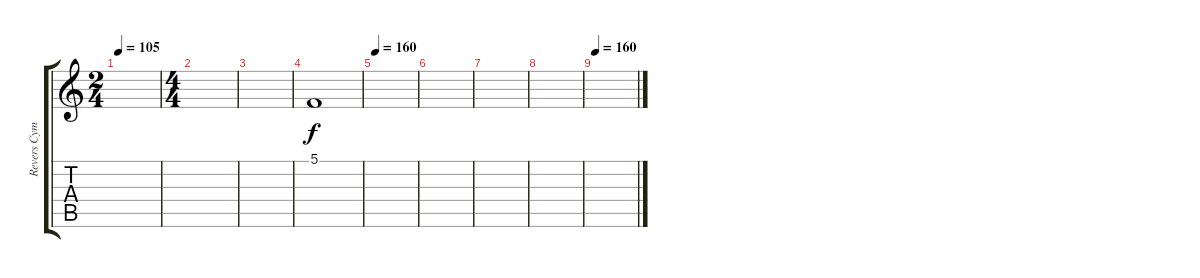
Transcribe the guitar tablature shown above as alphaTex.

\track ("Revers Cymbal" "Revers Cym") {instrument reversecymbal}
\staff {score tabs}
\tuning (C4 G3 Eb3 Bb2 F2 C2) {hide}
\ts (2 4)
\tempo 105
\clef g2
\ks c
|
\ts (4 4)
|
|
5.1.1{dy f} |
\tempo 160
|
|
|
|
\tempo 160
